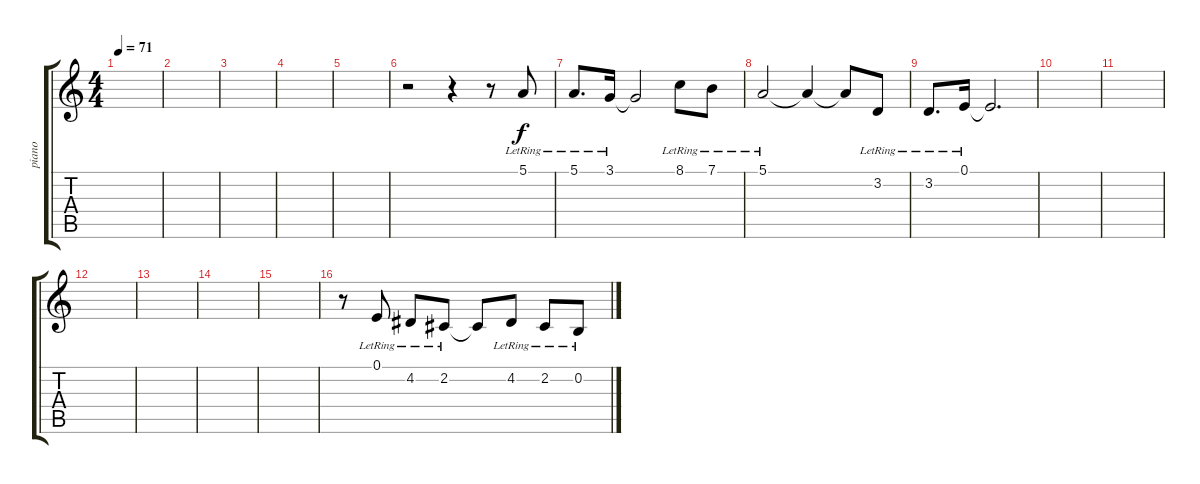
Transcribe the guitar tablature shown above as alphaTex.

\track ("piano" "piano") {instrument electricgrandpiano}
\staff {score tabs}
\tuning (E4 B3 G3 D3 A2 E2) {hide}
\ts (4 4)
\tempo 71
\clef g2
\ks c
|
|
|
|
|
r.2 r.4 r.8 5.1{lr}.8 |
5.1{lr}.8{d} 3.1{lr}.16 3.1{t}.2 8.1{lr}.8 7.1{lr}.8 |
5.1{lr}.2 5.1{t}.4 5.1{t}.8 3.2{lr}.8 |
3.2{lr}.8{d} 0.1{lr}.16 0.1{t}.2{d} |
|
|
|
|
|
|
r.8 0.1{lr}.8 4.2{lr}.8 2.2{lr}.8 2.2{t}.8 4.2{lr}.8 2.2{lr}.8 0.2{lr}.8
